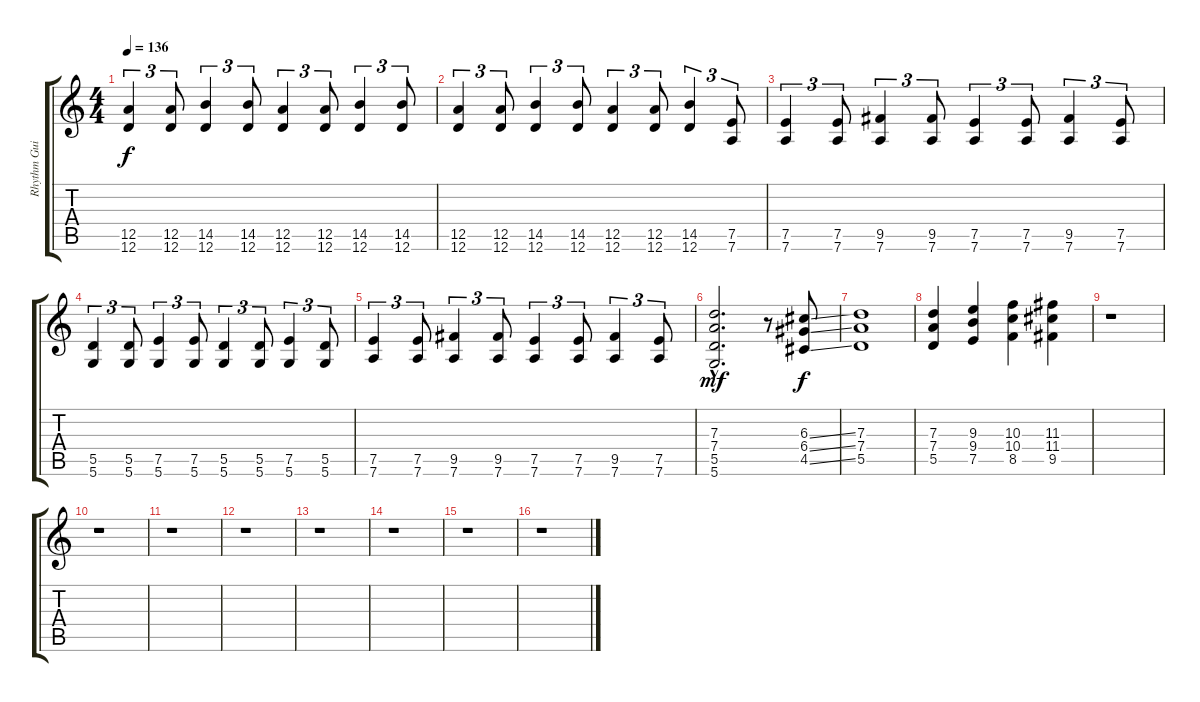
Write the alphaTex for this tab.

\track ("Rhythm Guitar" "Rhythm Gui") {instrument overdrivenguitar}
\staff {score tabs}
\tuning (E4 B3 G3 D3 A2 D2) {hide}
\ts (4 4)
\tempo 136
\clef g2
\ks c
(12.5 12.6).4{tu (3 2) dy f} (12.5 12.6).8{tu (3 2)} (14.5 12.6).4{tu (3 2)} (14.5 12.6).8{tu (3 2)} (12.5 12.6).4{tu (3 2)} (12.5 12.6).8{tu (3 2)} (14.5 12.6).4{tu (3 2)} (14.5 12.6).8{tu (3 2)} |
(12.5 12.6).4{tu (3 2)} (12.5 12.6).8{tu (3 2)} (14.5 12.6).4{tu (3 2)} (14.5 12.6).8{tu (3 2)} (12.5 12.6).4{tu (3 2)} (12.5 12.6).8{tu (3 2)} (14.5 12.6).4{tu (3 2)} (7.5 7.6).8{tu (3 2)} |
(7.5 7.6).4{tu (3 2)} (7.5 7.6).8{tu (3 2)} (9.5 7.6).4{tu (3 2)} (9.5 7.6).8{tu (3 2)} (7.5 7.6).4{tu (3 2)} (7.5 7.6).8{tu (3 2)} (9.5 7.6).4{tu (3 2)} (7.5 7.6).8{tu (3 2)} |
(5.5 5.6).4{tu (3 2)} (5.5 5.6).8{tu (3 2)} (7.5 5.6).4{tu (3 2)} (7.5 5.6).8{tu (3 2)} (5.5 5.6).4{tu (3 2)} (5.5 5.6).8{tu (3 2)} (7.5 5.6).4{tu (3 2)} (5.5 5.6).8{tu (3 2)} |
(7.5 7.6).4{tu (3 2)} (7.5 7.6).8{tu (3 2)} (9.5 7.6).4{tu (3 2)} (9.5 7.6).8{tu (3 2)} (7.5 7.6).4{tu (3 2)} (7.5 7.6).8{tu (3 2)} (9.5 7.6).4{tu (3 2)} (7.5 7.6).8{tu (3 2)} |
(7.3{hac} 7.4{hac} 5.5{hac} 5.6{hac}).2{d dy mf} r.8 (6.3{ss} 6.4{ss} 4.5{ss}).8{dy f} |
(7.3 7.4 5.5).1 |
(7.3 7.4 5.5).4 (9.3 9.4 7.5).4 (10.3 10.4 8.5).4 (11.3 11.4 9.5).4 |
r.1 |
r.1 |
r.1 |
r.1 |
r.1 |
r.1 |
r.1 |
r.1
